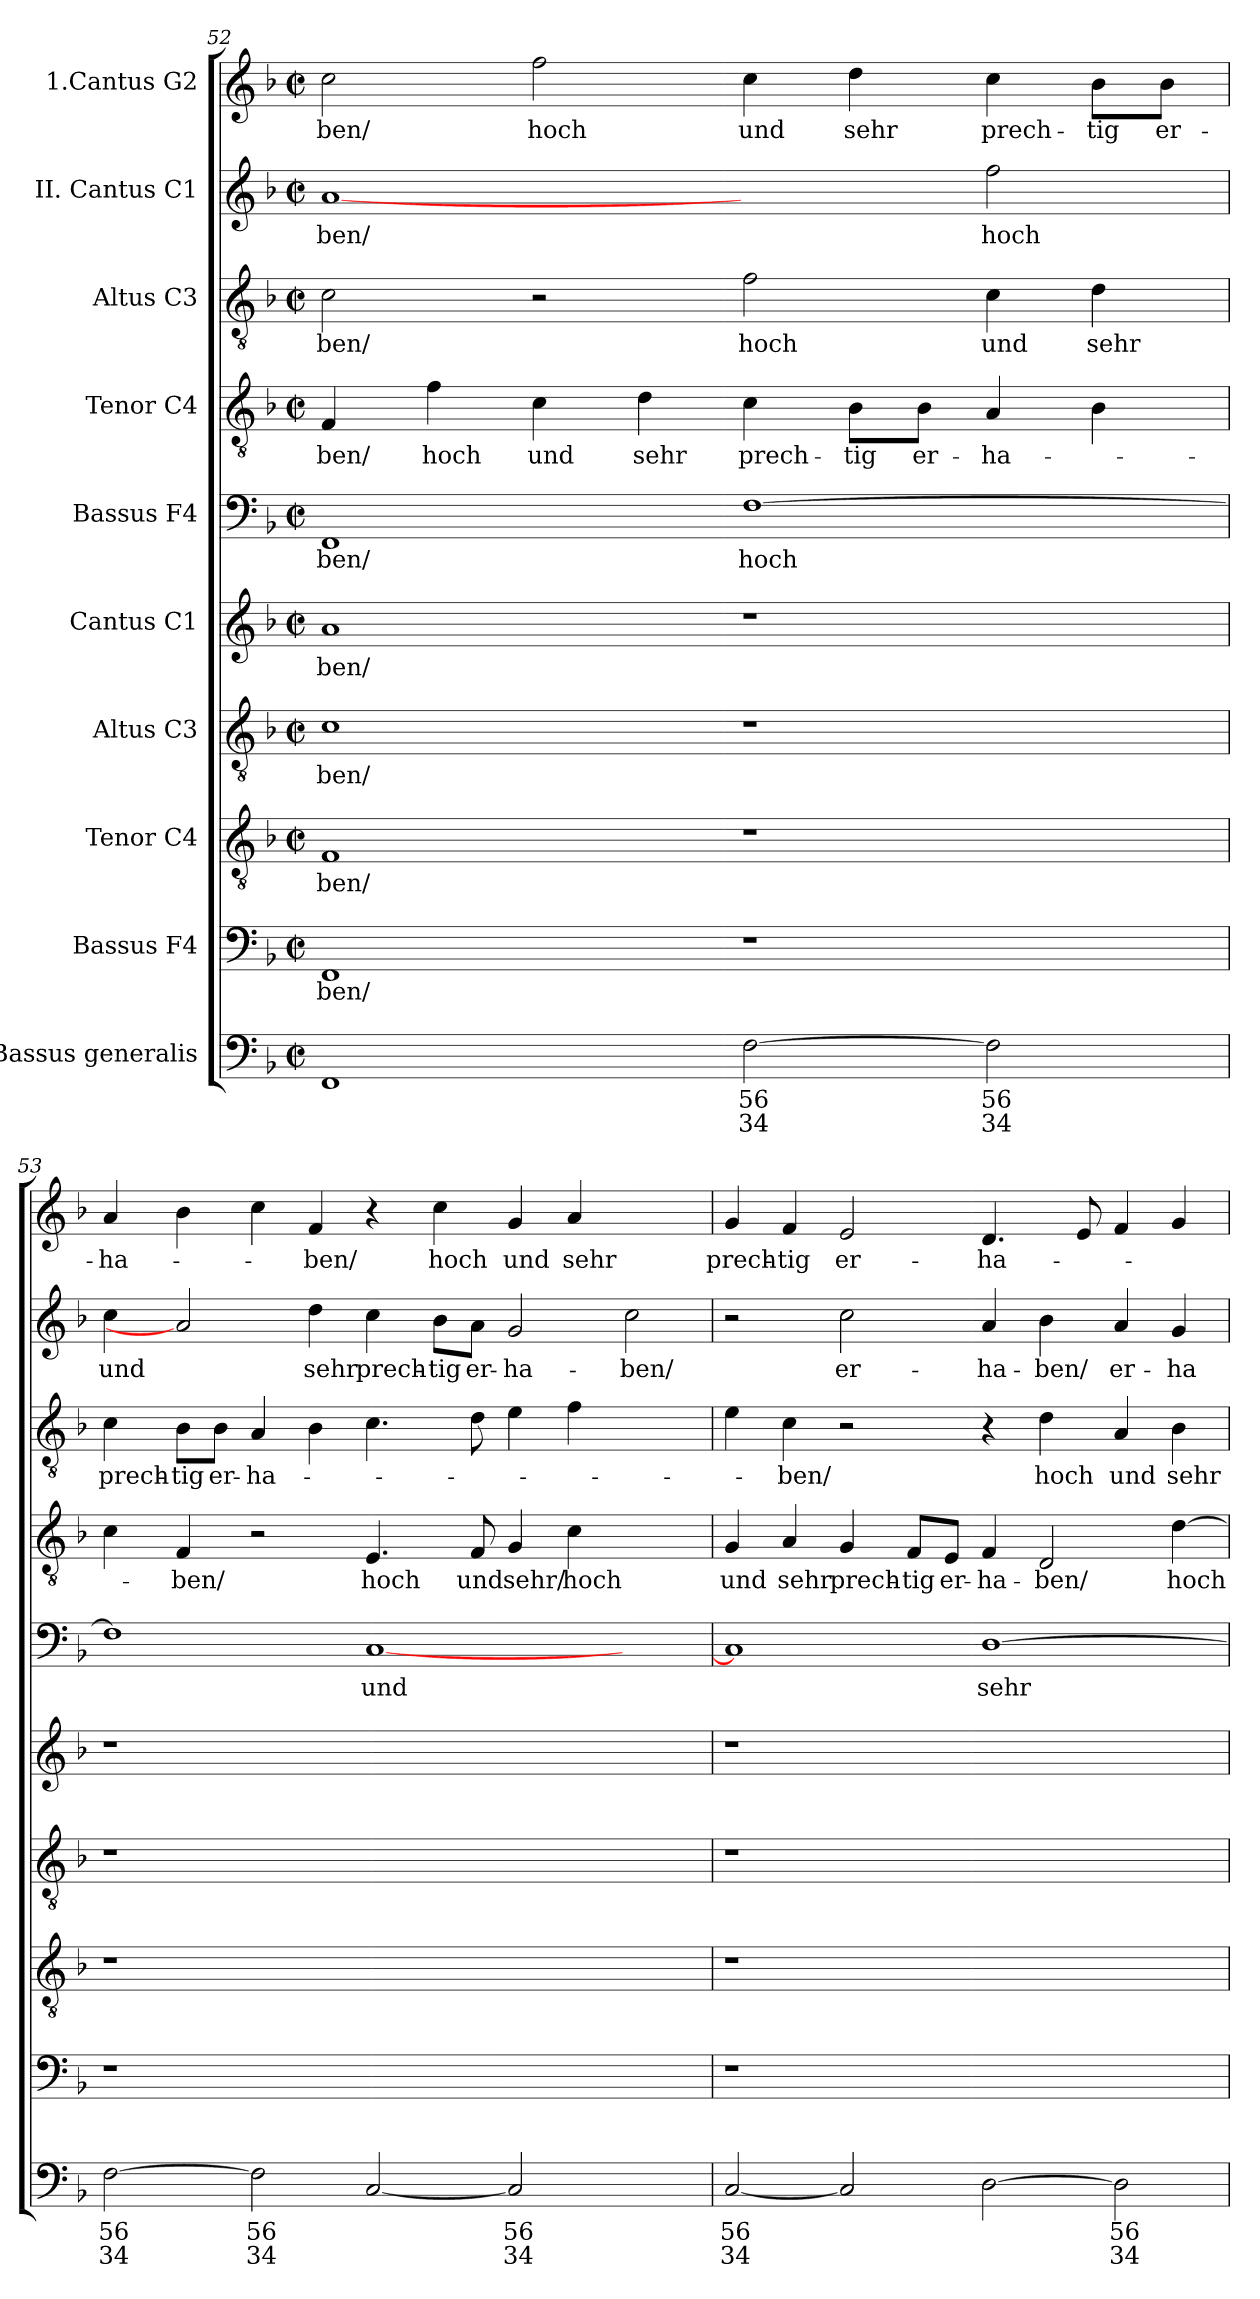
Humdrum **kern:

**kern	**text	**text	**kern	**text	**kern	**text	**kern	**text	**kern	**text	**kern	**text	**kern	**text	**kern	**text	**kern	**text	**kern	**text
*part10	*part10	*part10	*part9	*part9	*part8	*part8	*part7	*part7	*part6	*part6	*part5	*part5	*part4	*part4	*part3	*part3	*part2	*part2	*part1	*part1
*staff10	*staff10	*staff10	*staff9	*staff9	*staff8	*staff8	*staff7	*staff7	*staff6	*staff6	*staff5	*staff5	*staff4	*staff4	*staff3	*staff3	*staff2	*staff2	*staff1	*staff1
*I"Bassus  generalis	*	*	*I"Bassus F4	*	*I"Tenor C4	*	*I"Altus  C3	*	*I"Cantus C1	*	*I"Bassus F4	*	*I"Tenor C4	*	*I"Altus C3	*	*I"II. Cantus C1	*	*I"1.Cantus G2	*
!!LO:PB:g=z
*clefF4	*	*	*clefF4	*	*clefGv2	*	*clefGv2	*	*clefG2	*	*clefF4	*	*clefGv2	*	*clefGv2	*	*clefG2	*	*clefG2	*
*k[b-]	*	*	*k[b-]	*	*k[b-]	*	*k[b-]	*	*k[b-]	*	*k[b-]	*	*k[b-]	*	*k[b-]	*	*k[b-]	*	*k[b-]	*
*F:	*	*	*F:	*	*F:	*	*F:	*	*F:	*	*F:	*	*F:	*	*F:	*	*F:	*	*F:	*
*M2/2	*	*	*M2/2	*	*M2/2	*	*M2/2	*	*M2/2	*	*M2/2	*	*M2/2	*	*M2/2	*	*M2/2	*	*M2/2	*
*met(c|)	*	*	*met(c|)	*	*met(c|)	*	*met(c|)	*	*met(c|)	*	*met(c|)	*	*met(c|)	*	*met(c|)	*	*met(c|)	*	*met(c|)	*
=52	=52	=52	=52	=52	=52	=52	=52	=52	=52	=52	=52	=52	=52	=52	=52	=52	=52	=52	=52	=52
!	!	!	!	!LO:LY:b	!	!LO:LY:b	!	!LO:LY:b	!	!LO:LY:b	!	!LO:LY:b	!	!LO:LY:b	!	!LO:LY:b	!	!LO:LY:b	!	!LO:LY:b
1FF	.	.	1FF	-ben/	1F	-ben/	1c	-ben/	1a	-ben/	1FF	-ben/	4F/	-ben/	2c\	-ben/	[1a	-ben/	2cc\	-ben/
!	!	!	!	!	!	!	!	!	!	!	!	!	!	!LO:LY:b	!	!	!	!	!	!
.	.	.	.	.	.	.	.	.	.	.	.	.	4f\	hoch	.	.	.	.	.	.
!	!	!	!	!	!	!	!	!	!	!	!	!	!	!LO:LY:b	!	!	!	!	!	!LO:LY:b
.	.	.	.	.	.	.	.	.	.	.	.	.	4c\	und	2r	.	.	.	2ff\	hoch
!	!	!	!	!	!	!	!	!	!	!	!	!	!	!LO:LY:b	!	!	!	!	!	!
.	.	.	.	.	.	.	.	.	.	.	.	.	4d\	sehr	.	.	.	.	.	.
!	!LO:LY:b	!LO:LY:b	!	!	!	!	!	!	!	!	!	!LO:LY:b	!	!LO:LY:b	!	!LO:LY:b	!	!	!	!LO:LY:b
[2F\	56	34	1r	.	1r	.	1r	.	1r	.	[1F	hoch	4c\	prech-	2f\	hoch	2ryy	.	4cc\	und
!	!	!	!	!	!	!	!	!	!	!	!	!	!	!LO:LY:b	!	!	!	!	!	!LO:LY:b
.	.	.	.	.	.	.	.	.	.	.	.	.	8B-\L	-tig	.	.	.	.	4dd\	sehr
!	!	!	!	!	!	!	!	!	!	!	!	!	!	!LO:LY:b	!	!	!	!	!	!
.	.	.	.	.	.	.	.	.	.	.	.	.	8B-\J	er-	.	.	.	.	.	.
!	!LO:LY:b	!LO:LY:b	!	!	!	!	!	!	!	!	!	!	!	!LO:LY:b	!	!LO:LY:b	!	!LO:LY:b	!	!LO:LY:b
2F\]	56	34	.	.	.	.	.	.	.	.	.	.	4A/	-ha-	4c\	und	2ff\	hoch	4cc\	prech-
!	!	!	!	!	!	!	!	!	!	!	!	!	!	!	!	!LO:LY:b	!	!	!	!LO:LY:b
.	.	.	.	.	.	.	.	.	.	.	.	.	4B-\	.	4d\	sehr	.	.	8b-\L	-tig
!	!	!	!	!	!	!	!	!	!	!	!	!	!	!	!	!	!	!	!	!LO:LY:b
.	.	.	.	.	.	.	.	.	.	.	.	.	.	.	.	.	.	.	8b-\J	er-
=53	=53	=53	=53	=53	=53	=53	=53	=53	=53	=53	=53	=53	=53	=53	=53	=53	=53	=53	=53	=53
!	!LO:LY:b	!LO:LY:b	!	!	!	!	!	!	!	!	!	!	!	!	!	!LO:LY:b	!	!LO:LY:b	!	!LO:LY:b
[2F\	56	34	1r	.	1r	.	1r	.	1r	.	1F]	.	4c\	.	4c\	prech-	4cc\	und	4a/	-ha-
!	!	!	!	!	!	!	!	!	!	!	!	!	!	!LO:LY:b	!	!LO:LY:b	!	!	!	!
.	.	.	.	.	.	.	.	.	.	.	.	.	4F/	-ben/	8B-\L	-tig	2a]	.	4b-\	.
!	!	!	!	!	!	!	!	!	!	!	!	!	!	!	!	!LO:LY:b	!	!	!	!
.	.	.	.	.	.	.	.	.	.	.	.	.	.	.	8B-\J	er-	.	.	.	.
!	!LO:LY:b	!LO:LY:b	!	!	!	!	!	!	!	!	!	!	!	!	!	!LO:LY:b	!	!	!	!
2F\]	56	34	.	.	.	.	.	.	.	.	.	.	2r	.	4A/	-ha-	.	.	4cc\	.
!	!	!	!	!	!	!	!	!	!	!	!	!	!	!	!	!	!	!LO:LY:b	!	!LO:LY:b
.	.	.	.	.	.	.	.	.	.	.	.	.	.	.	4B-\	.	4dd\	sehr	4f/	-ben/
!	!	!	!	!	!	!	!	!	!	!	!	!LO:LY:b	!	!LO:LY:b	!	!	!	!LO:LY:b	!	!
[2C/	.	.	1.ryy	.	1.ryy	.	1.ryy	.	1.ryy	.	[1C	und	4.E/	hoch	4.c\	.	4cc\	prech-	4r	.
!	!	!	!	!	!	!	!	!	!	!	!	!	!	!	!	!	!	!LO:LY:b	!	!LO:LY:b
.	.	.	.	.	.	.	.	.	.	.	.	.	.	.	.	.	8b-\L	-tig	4cc\	hoch
!	!	!	!	!	!	!	!	!	!	!	!	!	!	!LO:LY:b	!	!	!	!LO:LY:b	!	!
.	.	.	.	.	.	.	.	.	.	.	.	.	8F/	und	8d\	.	8a\J	er-	.	.
!	!LO:LY:b	!LO:LY:b	!	!	!	!	!	!	!	!	!	!	!	!LO:LY:b	!	!	!	!LO:LY:b	!	!LO:LY:b
2C/]	56	34	.	.	.	.	.	.	.	.	.	.	4G/	sehr/	4e\	.	2g/	-ha-	4g/	und
!	!	!	!	!	!	!	!	!	!	!	!	!	!	!LO:LY:b	!	!	!	!	!	!LO:LY:b
.	.	.	.	.	.	.	.	.	.	.	.	.	4c\	hoch	4f\	.	.	.	4a/	sehr
!	!	!	!	!	!	!	!	!	!	!	!	!	!	!	!	!	!	!LO:LY:b	!	!
2ryy	.	.	.	.	.	.	.	.	.	.	2ryy	.	2ryy	.	2ryy	.	2cc\	-ben/	2ryy	.
!!LO:PB:g=z
=54	=54	=54	=54	=54	=54	=54	=54	=54	=54	=54	=54	=54	=54	=54	=54	=54	=54	=54	=54	=54
!	!LO:LY:b	!LO:LY:b	!	!	!	!	!	!	!	!	!	!	!	!LO:LY:b	!	!	!	!	!	!LO:LY:b
[2C/	56	34	1r	.	1r	.	1r	.	1r	.	1C]	.	4G/	und	4e\	.	2r	.	4g/	prech-
!	!	!	!	!	!	!	!	!	!	!	!	!	!	!LO:LY:b	!	!LO:LY:b	!	!	!	!LO:LY:b
.	.	.	.	.	.	.	.	.	.	.	.	.	4A/	sehr	4c\	-ben/	.	.	4f/	-tig
!	!	!	!	!	!	!	!	!	!	!	!	!	!	!LO:LY:b	!	!	!	!LO:LY:b	!	!LO:LY:b
2C/]	.	.	.	.	.	.	.	.	.	.	.	.	4G/	prech-	2r	.	2cc\	er-	2e/	er-
!	!	!	!	!	!	!	!	!	!	!	!	!	!	!LO:LY:b	!	!	!	!	!	!
.	.	.	.	.	.	.	.	.	.	.	.	.	8F/L	-tig	.	.	.	.	.	.
!	!	!	!	!	!	!	!	!	!	!	!	!	!	!LO:LY:b	!	!	!	!	!	!
.	.	.	.	.	.	.	.	.	.	.	.	.	8E/J	er-	.	.	.	.	.	.
!	!	!	!	!	!	!	!	!	!	!	!	!LO:LY:b	!	!LO:LY:b	!	!	!	!LO:LY:b	!	!LO:LY:b
[2D\	.	.	1ryy	.	1ryy	.	1ryy	.	1ryy	.	[1D	sehr	4F/	-ha-	4r	.	4a/	-ha-	4.d/	-ha-
!	!	!	!	!	!	!	!	!	!	!	!	!	!	!LO:LY:b	!	!LO:LY:b	!	!LO:LY:b	!	!
.	.	.	.	.	.	.	.	.	.	.	.	.	2D/	-ben/	4d\	hoch	4b-\	-ben/	.	.
.	.	.	.	.	.	.	.	.	.	.	.	.	.	.	.	.	.	.	8e/	.
!	!LO:LY:b	!LO:LY:b	!	!	!	!	!	!	!	!	!	!	!	!	!	!LO:LY:b	!	!LO:LY:b	!	!
2D\]	56	34	.	.	.	.	.	.	.	.	.	.	.	.	4A/	und	4a/	er-	4f/	.
!	!	!	!	!	!	!	!	!	!	!	!	!	!	!LO:LY:b	!	!LO:LY:b	!	!LO:LY:b	!	!
.	.	.	.	.	.	.	.	.	.	.	.	.	[4d\	hoch	4B-\	sehr	4g/	-ha-	4g/	.
=	=	=	=	=	=	=	=	=	=	=	=	=	=	=	=	=	=	=	=	=
*-	*-	*-	*-	*-	*-	*-	*-	*-	*-	*-	*-	*-	*-	*-	*-	*-	*-	*-	*-	*-
